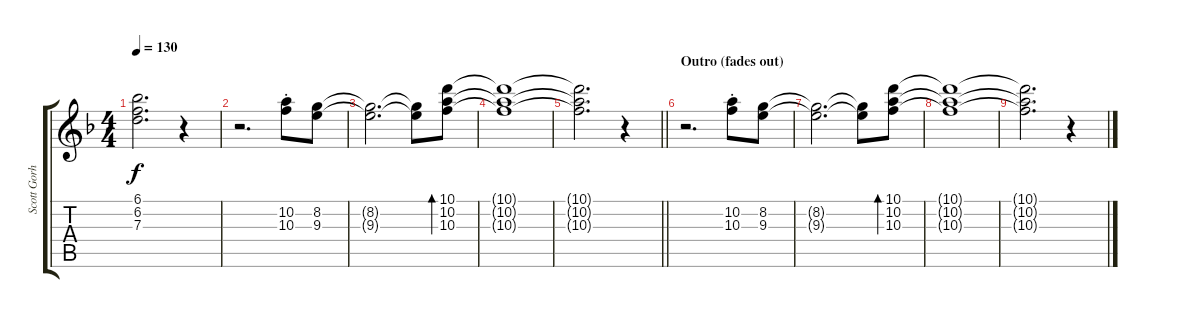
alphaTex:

\track ("Scott Gorham" "Scott Gorh") {instrument electricguitarclean}
\staff {score tabs}
\tuning (E4 B3 G3 D3 A2 E2) {hide}
\ts (4 4)
\tempo 130
\clef g2
\ks dminor
(6.1{t} 6.2{t} 7.3{t}).2{d dy f} r.4 |
r.2{d} (10.2{st} 10.3{st}).8 (8.2 9.3).8 |
(8.2{t} 9.3{t}).2{d} (8.2{t} 9.3{t}).8 (10.1 10.2 10.3).8{bd 240} |
(10.1{t} 10.2{t} 10.3{t}).1 |
\barLineRight lightlight
(10.1{t} 10.2{t} 10.3{t}).2{d} r.4 |
\section ("" "Outro (fades out)")
r.2{d} (10.2{st} 10.3{st}).8 (8.2 9.3).8 |
(8.2{t} 9.3{t}).2{d} (8.2{t} 9.3{t}).8 (10.1 10.2 10.3).8{bd 240} |
(10.1{t} 10.2{t} 10.3{t}).1 |
(10.1{t} 10.2{t} 10.3{t}).2{d} r.4
